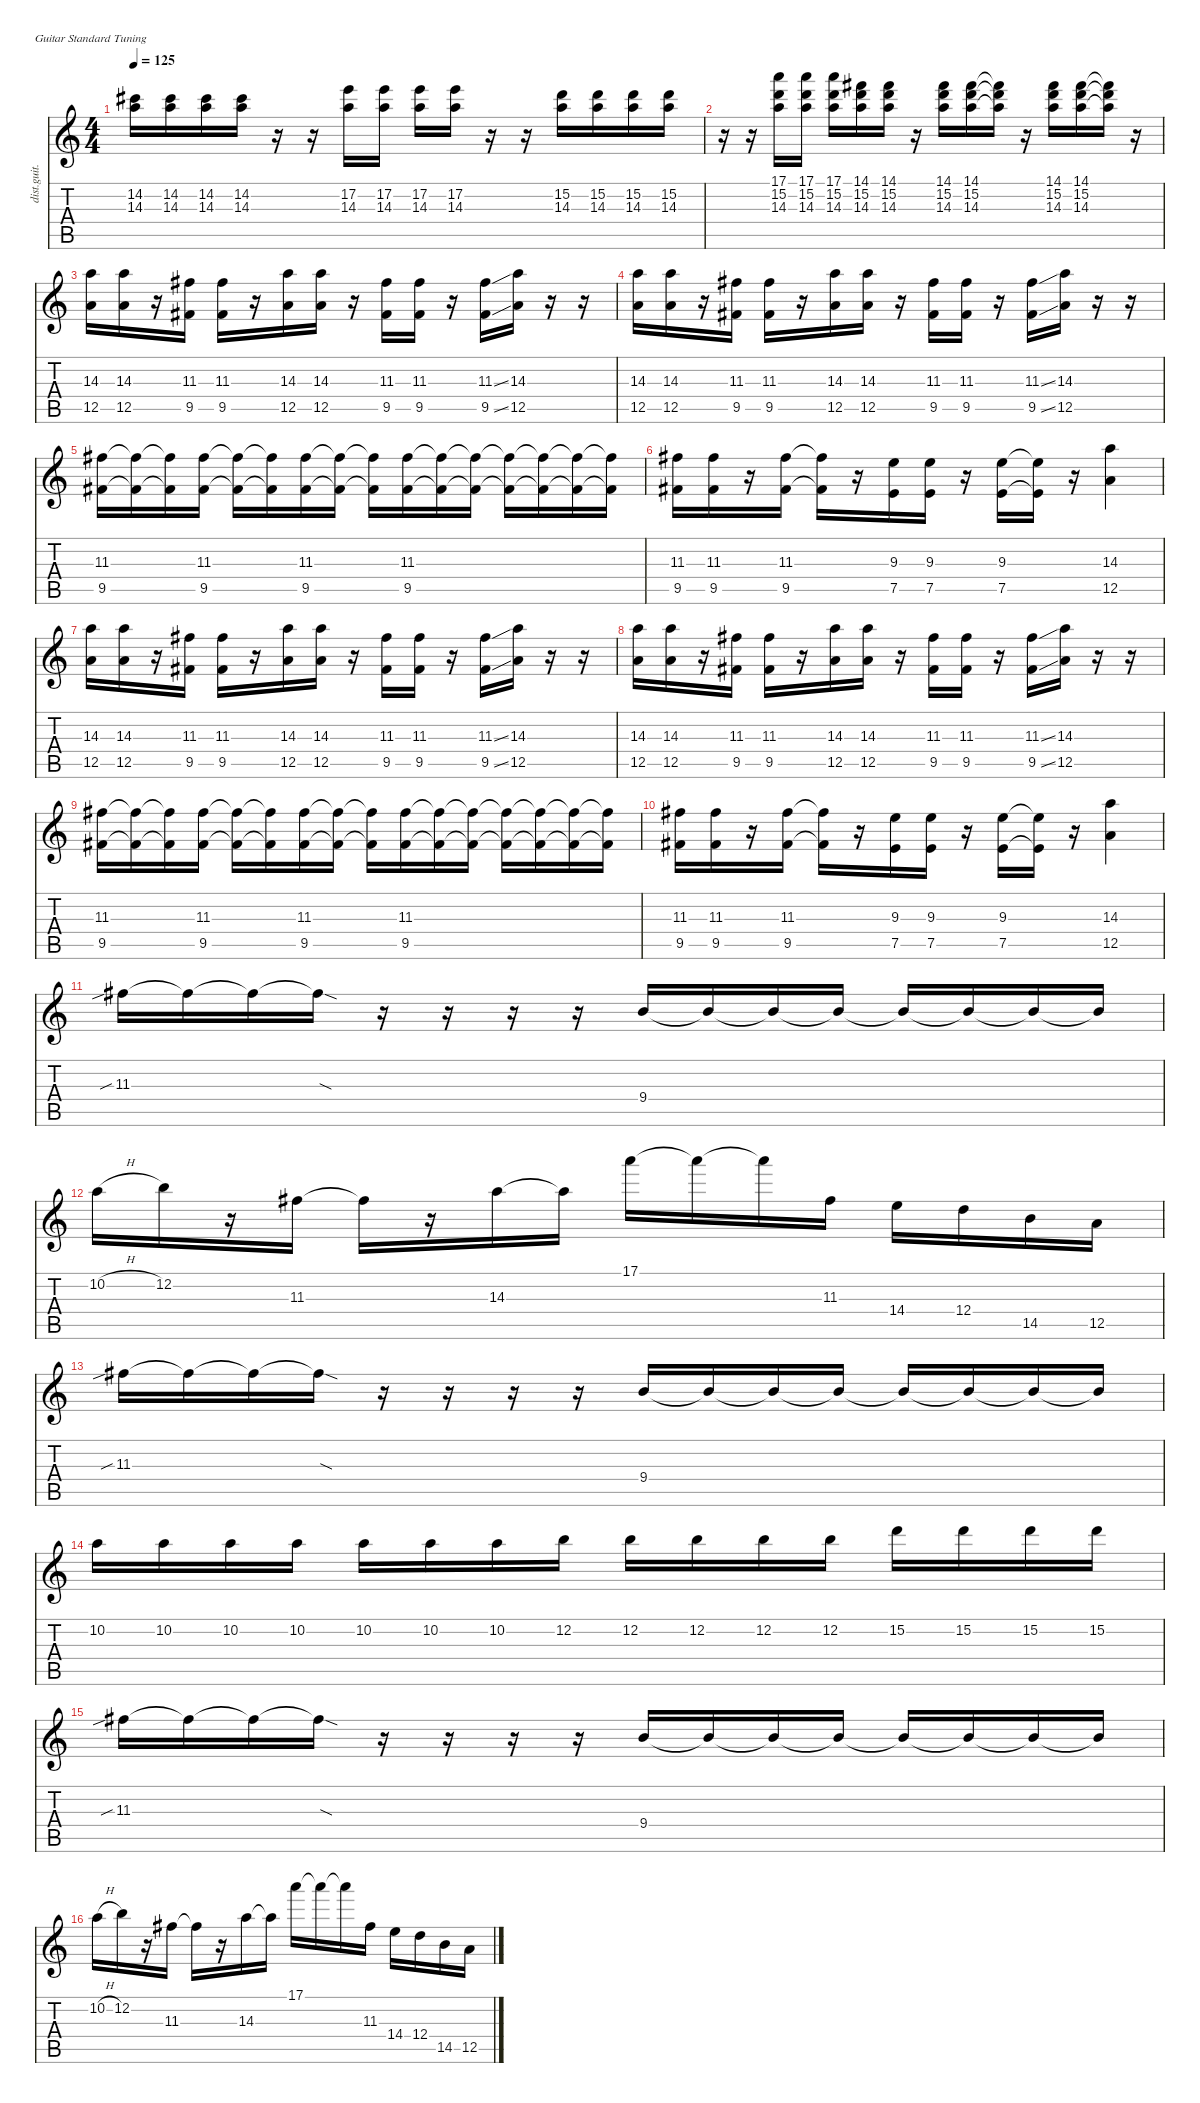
\defaultSystemsLayout 4
\hideDynamics
\bracketExtendMode nobrackets
\otherSystemsTrackNameOrientation horizontal
\track ("R" "dist.guit.") {instrument distortionguitar}
\staff {score tabs}
\tuning (E4 B3 G3 D3 A2 E2)
\ts (4 4)
\tempo 125
\clef g2
\ks c
(14.3 14.2{acc #}).16{dy mf beam Down} (14.3 14.2{acc #}).16{beam Down} (14.3 14.2{acc #}).16{beam Down} (14.3 14.2{acc #}).16{beam Down} r.16{beam Down} r.16{beam Down} (14.3 17.2).16{beam Down} (14.3 17.2).16{beam Down} (14.3 17.2).16{beam Down} (14.3 17.2).16{beam Down} r.16{beam Down} r.16{beam Down} (15.2 14.3).16{beam Down} (15.2 14.3).16{beam Down} (15.2 14.3).16{beam Down} (15.2 14.3).16{beam Down} |
r.16{beam Down} r.16{beam Down} (14.3 15.2 17.1).16{beam Down} (14.3 15.2 17.1).16{beam Down} (14.3 15.2 17.1).16{beam Down} (14.3 15.2 14.1{acc #}).16{beam Down} (14.3 15.2 14.1{acc #}).16{beam Down} r.16{beam Down} (14.3 15.2 14.1{acc #}).16{beam Down} (14.3 14.1{acc #} 15.2).16{beam Down} (14.3{t} 14.1{t acc #} 15.2{t}).16{beam Down} r.16{beam Down} (14.3 15.2 14.1{acc #}).16{beam Down} (14.1{acc #} 15.2 14.3).16{beam Down} (14.1{t acc #} 15.2{t} 14.3{t}).16{beam Down} r.16{beam Down} |
(12.5 14.3).16{beam Down} (12.5 14.3).16{beam Down} r.16{beam Down} (9.5{acc #} 11.3{acc #}).16{beam Down} (9.5{acc #} 11.3{acc #}).16{beam Down} r.16{beam Down} (12.5 14.3).16{beam Down} (12.5 14.3).16{beam Down} r.16{beam Down} (9.5{acc #} 11.3{acc #}).16{beam Down} (9.5{acc #} 11.3{acc #}).16{beam Down} r.16{beam Down} (9.5{ss acc #} 11.3{ss acc #}).16{beam Down} (12.5 14.3).16{beam Down} r.16{beam Down} r.16{beam Down} |
(12.5 14.3).16{beam Down} (12.5 14.3).16{beam Down} r.16{beam Down} (9.5{acc #} 11.3{acc #}).16{beam Down} (9.5{acc #} 11.3{acc #}).16{beam Down} r.16{beam Down} (12.5 14.3).16{beam Down} (12.5 14.3).16{beam Down} r.16{beam Down} (9.5{acc #} 11.3{acc #}).16{beam Down} (9.5{acc #} 11.3{acc #}).16{beam Down} r.16{beam Down} (9.5{ss acc #} 11.3{ss acc #}).16{beam Down} (12.5 14.3).16{beam Down} r.16{beam Down} r.16{beam Down} |
(9.5{acc #} 11.3{acc #}).16{beam Down} (9.5{t acc #} 11.3{t acc #}).16{beam Down} (9.5{t acc #} 11.3{t acc #}).16{beam Down} (11.3{acc #} 9.5{acc #}).16{beam Down} (11.3{t acc #} 9.5{t acc #}).16{beam Down} (11.3{t acc #} 9.5{t acc #}).16{beam Down} (9.5{acc #} 11.3{acc #}).16{beam Down} (9.5{t acc #} 11.3{t acc #}).16{beam Down} (9.5{t acc #} 11.3{t acc #}).16{beam Down} (9.5{acc #} 11.3{acc #}).16{beam Down} (9.5{t acc #} 11.3{t acc #}).16{beam Down} (9.5{t acc #} 11.3{t acc #}).16{beam Down} (9.5{t acc #} 11.3{t acc #}).16{beam Down} (9.5{t acc #} 11.3{t acc #}).16{beam Down} (9.5{t acc #} 11.3{t acc #}).16{beam Down} (9.5{t acc #} 11.3{t acc #}).16{beam Down} |
(9.5{acc #} 11.3{acc #}).16{beam Down} (9.5{acc #} 11.3{acc #}).16{beam Down} r.16{beam Down} (9.5{acc #} 11.3{acc #}).16{beam Down} (9.5{t acc #} 11.3{t acc #}).16{beam Down} r.16{beam Down} (7.5 9.3).16{beam Down} (7.5 9.3).16{beam Down} r.16{beam Down} (7.5 9.3).16{beam Up} (7.5{t} 9.3{t}).16{beam Up} r.16{beam Up} (12.5 14.3).4{beam Down} |
(12.5 14.3).16{beam Down} (12.5 14.3).16{beam Down} r.16{beam Down} (9.5{acc #} 11.3{acc #}).16{beam Down} (9.5{acc #} 11.3{acc #}).16{beam Down} r.16{beam Down} (12.5 14.3).16{beam Down} (12.5 14.3).16{beam Down} r.16{beam Down} (9.5{acc #} 11.3{acc #}).16{beam Down} (9.5{acc #} 11.3{acc #}).16{beam Down} r.16{beam Down} (9.5{ss acc #} 11.3{ss acc #}).16{beam Down} (12.5 14.3).16{beam Down} r.16{beam Down} r.16{beam Down} |
(12.5 14.3).16{beam Down} (12.5 14.3).16{beam Down} r.16{beam Down} (9.5{acc #} 11.3{acc #}).16{beam Down} (9.5{acc #} 11.3{acc #}).16{beam Down} r.16{beam Down} (12.5 14.3).16{beam Down} (12.5 14.3).16{beam Down} r.16{beam Down} (9.5{acc #} 11.3{acc #}).16{beam Down} (9.5{acc #} 11.3{acc #}).16{beam Down} r.16{beam Down} (9.5{ss acc #} 11.3{ss acc #}).16{beam Down} (12.5 14.3).16{beam Down} r.16{beam Down} r.16{beam Down} |
(9.5{acc #} 11.3{acc #}).16{beam Down} (9.5{t acc #} 11.3{t acc #}).16{beam Down} (9.5{t acc #} 11.3{t acc #}).16{beam Down} (11.3{acc #} 9.5{acc #}).16{beam Down} (11.3{t acc #} 9.5{t acc #}).16{beam Down} (11.3{t acc #} 9.5{t acc #}).16{beam Down} (9.5{acc #} 11.3{acc #}).16{beam Down} (9.5{t acc #} 11.3{t acc #}).16{beam Down} (9.5{t acc #} 11.3{t acc #}).16{beam Down} (9.5{acc #} 11.3{acc #}).16{beam Down} (9.5{t acc #} 11.3{t acc #}).16{beam Down} (9.5{t acc #} 11.3{t acc #}).16{beam Down} (9.5{t acc #} 11.3{t acc #}).16{beam Down} (9.5{t acc #} 11.3{t acc #}).16{beam Down} (9.5{t acc #} 11.3{t acc #}).16{beam Down} (9.5{t acc #} 11.3{t acc #}).16{beam Down} |
(9.5{acc #} 11.3{acc #}).16{beam Down} (9.5{acc #} 11.3{acc #}).16{beam Down} r.16{beam Down} (9.5{acc #} 11.3{acc #}).16{beam Down} (9.5{t acc #} 11.3{t acc #}).16{beam Down} r.16{beam Down} (7.5 9.3).16{beam Down} (7.5 9.3).16{beam Down} r.16{beam Down} (7.5 9.3).16{beam Up} (7.5{t} 9.3{t}).16{beam Up} r.16{beam Up} (12.5 14.3).4{beam Down} |
11.3{sib acc #}.16{beam Down} 11.3{t acc #}.16{beam Down} 11.3{t acc #}.16{beam Down} 11.3{sod t acc #}.16{beam Down} r.16{beam Down} r.16{beam Down} r.16{beam Down} r.16{beam Down} 9.4.16{beam Up} 9.4{t}.16{beam Up} 9.4{t}.16{beam Up} 9.4{t}.16{beam Up} 9.4{t}.16{beam Up} 9.4{t}.16{beam Up} 9.4{t}.16{beam Up} 9.4{t}.16{beam Up} |
10.2{h}.16{beam Down} 12.2.16{beam Down} r.16{beam Down} 11.3{acc #}.16{beam Down} 11.3{t acc #}.16{beam Down} r.16{beam Down} 14.3.16{beam Down} 14.3{t}.16{beam Down} 17.1.16{beam Down} 17.1{t}.16{beam Down} 17.1{t}.16{beam Down} 11.3{acc #}.16{beam Down} 14.4.16{beam Down} 12.4.16{beam Down} 14.5.16{beam Down} 12.5.16{beam Down} |
11.3{sib acc #}.16{beam Down} 11.3{t acc #}.16{beam Down} 11.3{t acc #}.16{beam Down} 11.3{sod t acc #}.16{beam Down} r.16{beam Down} r.16{beam Down} r.16{beam Down} r.16{beam Down} 9.4.16{beam Up} 9.4{t}.16{beam Up} 9.4{t}.16{beam Up} 9.4{t}.16{beam Up} 9.4{t}.16{beam Up} 9.4{t}.16{beam Up} 9.4{t}.16{beam Up} 9.4{t}.16{beam Up} |
10.2.16{beam Down} 10.2.16{beam Down} 10.2.16{beam Down} 10.2.16{beam Down} 10.2.16{beam Down} 10.2.16{beam Down} 10.2.16{beam Down} 12.2.16{beam Down} 12.2.16{beam Down} 12.2.16{beam Down} 12.2.16{beam Down} 12.2.16{beam Down} 15.2.16{beam Down} 15.2.16{beam Down} 15.2.16{beam Down} 15.2.16{beam Down} |
11.3{sib acc #}.16{beam Down} 11.3{t acc #}.16{beam Down} 11.3{t acc #}.16{beam Down} 11.3{sod t acc #}.16{beam Down} r.16{beam Down} r.16{beam Down} r.16{beam Down} r.16{beam Down} 9.4.16{beam Up} 9.4{t}.16{beam Up} 9.4{t}.16{beam Up} 9.4{t}.16{beam Up} 9.4{t}.16{beam Up} 9.4{t}.16{beam Up} 9.4{t}.16{beam Up} 9.4{t}.16{beam Up} |
10.2{h}.16{beam Down} 12.2.16{beam Down} r.16{beam Down} 11.3{acc #}.16{beam Down} 11.3{t acc #}.16{beam Down} r.16{beam Down} 14.3.16{beam Down} 14.3{t}.16{beam Down} 17.1.16{beam Down} 17.1{t}.16{beam Down} 17.1{t}.16{beam Down} 11.3{acc #}.16{beam Down} 14.4.16{beam Down} 12.4.16{beam Down} 14.5.16{beam Down} 12.5.16{beam Down}
